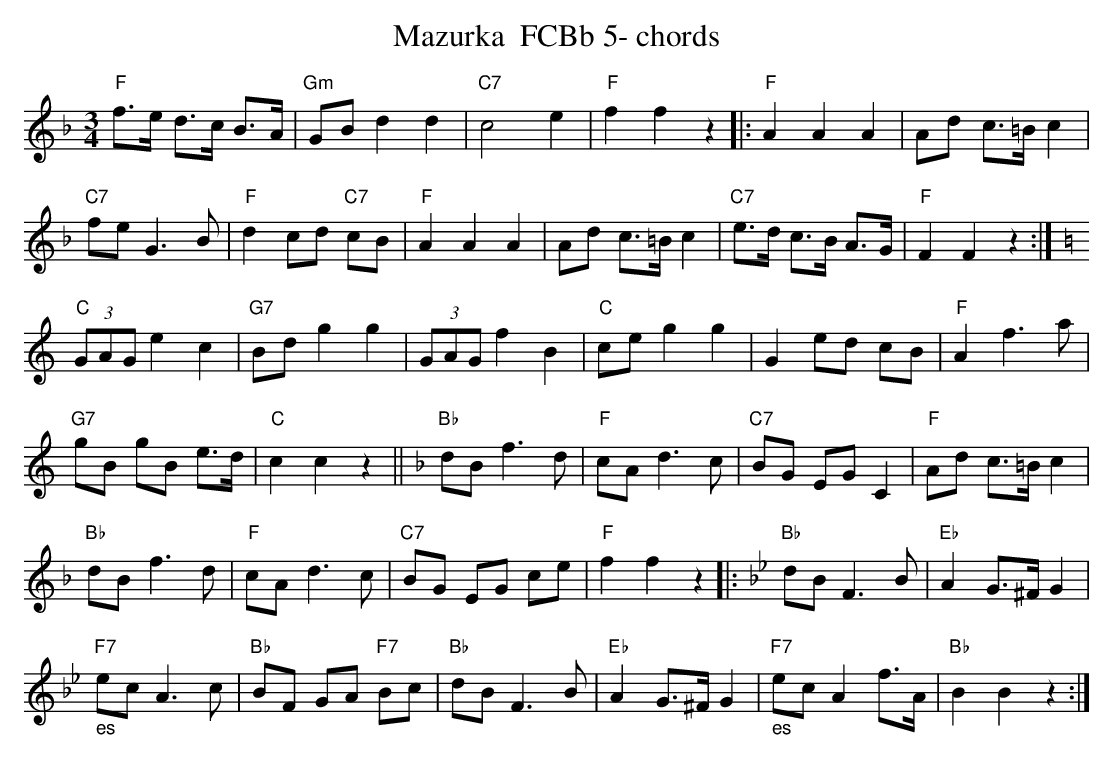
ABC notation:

X:1
T:Mazurka  FCBb 5- chords
M:3/4
L:1/8
K:Fmaj%%MIDI gchordon
"F"f>e d>c B>A | "Gm"GBd2d2 | "C7"c4e2 | "F"f2f2z2 |: "F"A2A2A2 | Ad c>=Bc2 |
"C7"feG3B | "F"d2cd "C7"cB | "F"A2A2A2 | Ad c>=Bc2 | "C7"e>d c>B A>G | "F"F2F2z2 :| [K:Cmaj]
"C"(3GAG e2c2 | "G7"Bdg2g2 | (3GAG f2B2 | "C"ceg2g2 | G2ed cB | "F"A2f3a |
"G7"gB gB e>d | "C"c2c2z2 || [K:Fmaj] "Bb"dBf3d | "F"cAd3c | "C7"BG EGC2 | "F"Ad c>=Bc2 |
"Bb"dB f3d | "F"cAd3c | "C7"BG EG ce | "F"f2f2z2 |: [K:Bbmaj] "Bb"dBF3B | "Eb"A2G>^FG2 |
"F7""_es"ecA3c | "Bb"BF GA "F7"Bc | "Bb"dBF3B | "Eb"A2G>^FG2 | "F7""_es"ecA2f>A | "Bb"B2B2z2 :|
